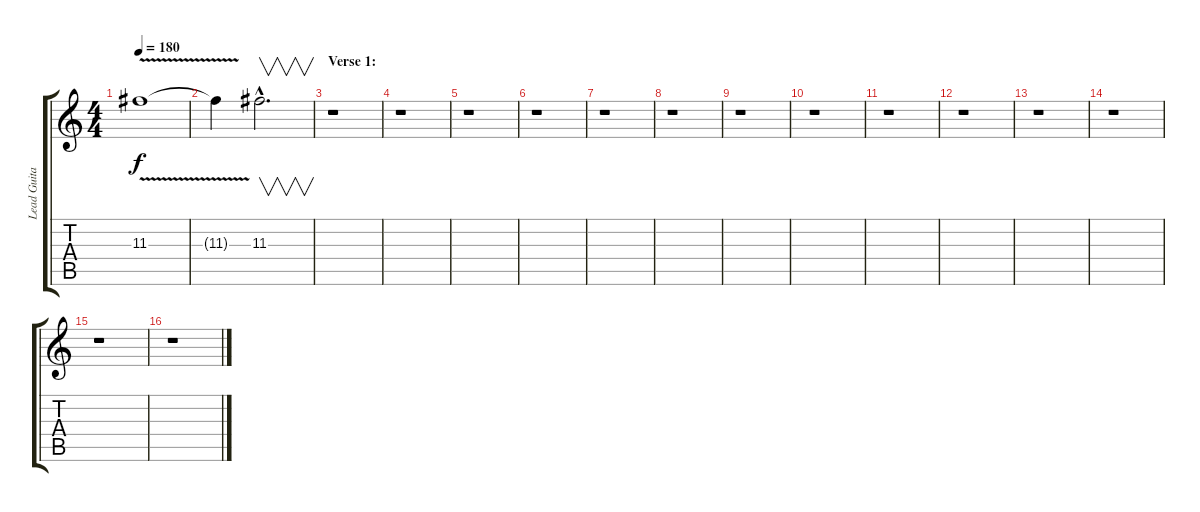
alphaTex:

\track ("Lead Guitar I" "Lead Guita") {instrument distortionguitar}
\staff {score tabs}
\tuning (E4 B3 G3 D3 A2 E2) {hide}
\ts (4 4)
\tempo 180
\clef g2
\ks c
11.3{v}.1{dy f} |
11.3{t}.4 11.3{hac}.2{v d} |
\section ("" "Verse 1:")
r.1 |
r.1 |
r.1 |
r.1 |
r.1 |
r.1 |
r.1 |
r.1 |
r.1 |
r.1 |
r.1 |
r.1 |
r.1 |
r.1
